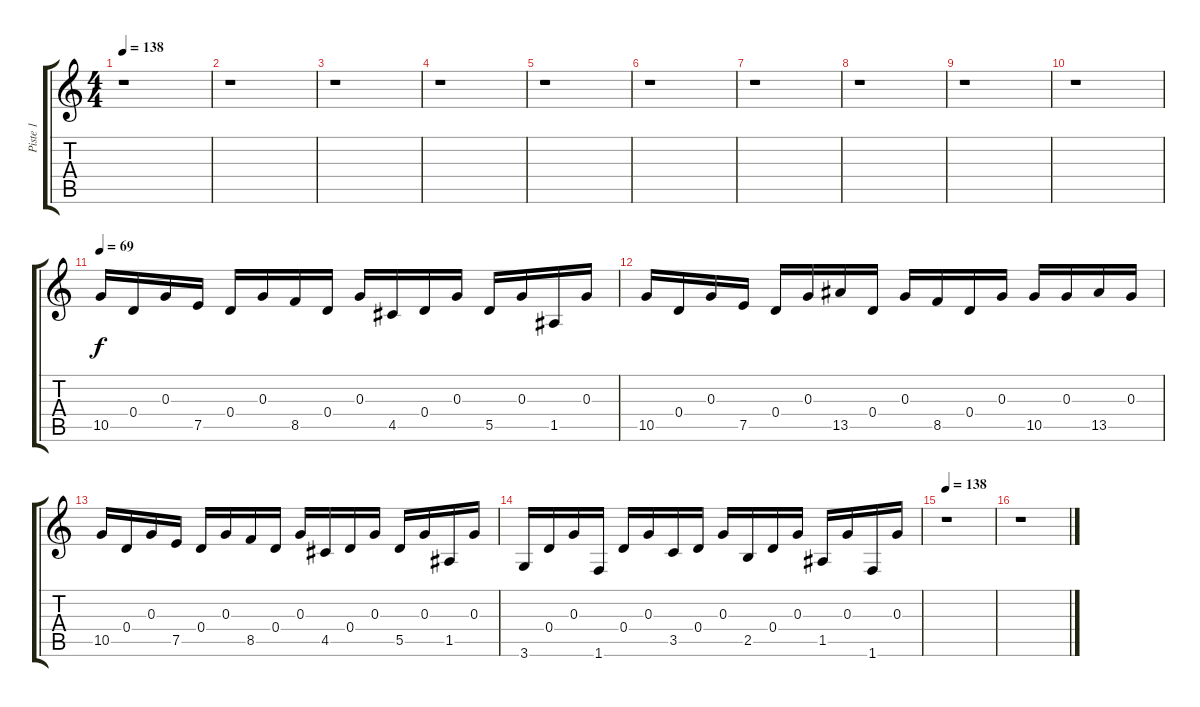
\track ("Piste 1" "Piste 1") {instrument acousticguitarsteel}
\staff {score tabs}
\tuning (E4 B3 G3 D3 A2 E2) {hide}
\ts (4 4)
\tempo 138
\clef g2
\ks c
r.1{dy f} |
r.1 |
r.1 |
r.1 |
r.1 |
r.1 |
r.1 |
r.1 |
r.1 |
r.1 |
\tempo 69
10.5.16 0.4.16 0.3.16 7.5.16 0.4.16 0.3.16 8.5.16 0.4.16 0.3.16 4.5.16 0.4.16 0.3.16 5.5.16 0.3.16 1.5.16 0.3.16 |
10.5.16 0.4.16 0.3.16 7.5.16 0.4.16 0.3.16 13.5.16 0.4.16 0.3.16 8.5.16 0.4.16 0.3.16 10.5.16 0.3.16 13.5.16 0.3.16 |
10.5.16 0.4.16 0.3.16 7.5.16 0.4.16 0.3.16 8.5.16 0.4.16 0.3.16 4.5.16 0.4.16 0.3.16 5.5.16 0.3.16 1.5.16 0.3.16 |
3.6.16 0.4.16 0.3.16 1.6.16 0.4.16 0.3.16 3.5.16 0.4.16 0.3.16 2.5.16 0.4.16 0.3.16 1.5.16 0.3.16 1.6.16 0.3.16 |
\tempo 138
r.1 |
r.1
